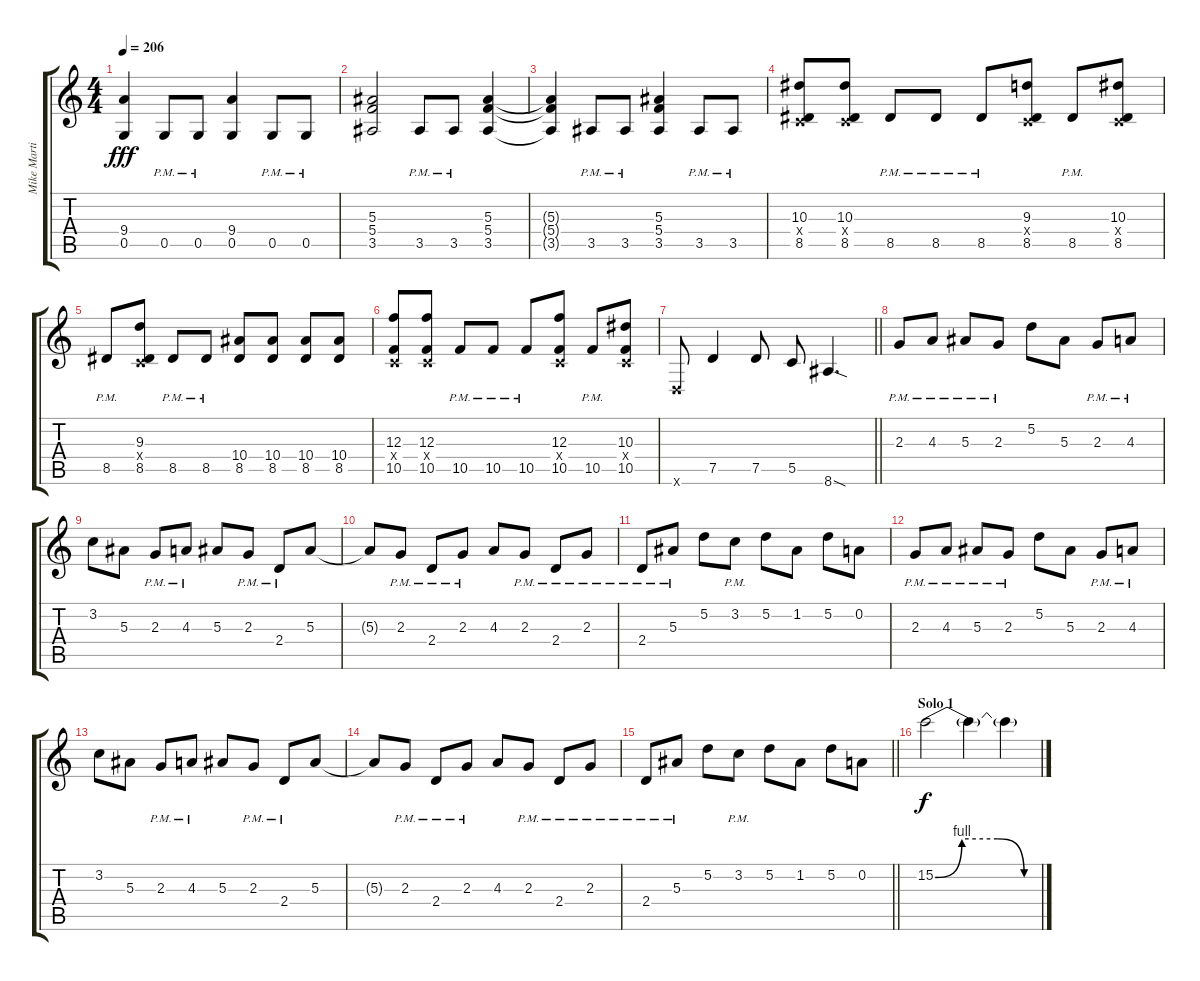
\track ("Mike Martin" "Mike Marti") {instrument distortionguitar}
\staff {score tabs}
\tuning (D4 A3 F3 C3 G2 D2) {hide}
\ts (4 4)
\tempo 206
\clef g2
\ks c
(9.4{t} 0.5{t}).4{dy fff} 0.5{pm}.8 0.5{pm}.8 (9.4 0.5).4 0.5{pm}.8 0.5{pm}.8 |
(5.3 5.4 3.5).2 3.5{pm}.8 3.5{pm}.8 (5.3 5.4 3.5).4 |
(5.3{t} 5.4{t} 3.5{t}).4 3.5{pm}.8 3.5{pm}.8 (5.3 5.4 3.5).4 3.5{pm}.8 3.5{pm}.8 |
(10.3 0.4{x} 8.5).8 (10.3 0.4{x} 8.5).8 8.5{pm}.8 8.5{pm}.8 8.5{pm}.8 (9.3 0.4{x} 8.5).8 8.5{pm}.8 (10.3 0.4{x} 8.5).8 |
8.5{pm}.8 (9.3 0.4{x} 8.5).8 8.5{pm}.8 8.5{pm}.8 (10.4 8.5).8 (10.4 8.5).8 (10.4 8.5).8 (10.4 8.5).8 |
(12.3 0.4{x} 10.5).8 (12.3 0.4{x} 10.5).8 10.5{pm}.8 10.5{pm}.8 10.5{pm}.8 (12.3 0.4{x} 10.5).8 10.5{pm}.8 (10.3 0.4{x} 10.5).8 |
\barLineRight lightlight
0.6{x}.8 7.5.4 7.5.8 5.5.8 8.6{sod}.4{d} |
2.3{pm}.8 4.3{pm}.8 5.3{pm}.8 2.3{pm}.8 5.2.8 5.3.8 2.3{pm}.8 4.3{pm}.8 |
3.2.8 5.3.8 2.3{pm}.8 4.3{pm}.8 5.3.8 2.3{pm}.8 2.4{pm}.8 5.3.8 |
5.3{t}.8 2.3{pm}.8 2.4{pm}.8 2.3{pm}.8 4.3.8 2.3{pm}.8 2.4{pm}.8 2.3{pm}.8 |
2.4{pm}.8 5.3{pm}.8 5.2.8 3.2{pm}.8 5.2.8 1.2.8 5.2.8 0.2.8 |
2.3{pm}.8 4.3{pm}.8 5.3{pm}.8 2.3{pm}.8 5.2.8 5.3.8 2.3{pm}.8 4.3{pm}.8 |
3.2.8 5.3.8 2.3{pm}.8 4.3{pm}.8 5.3.8 2.3{pm}.8 2.4{pm}.8 5.3.8 |
5.3{t}.8 2.3{pm}.8 2.4{pm}.8 2.3{pm}.8 4.3.8 2.3{pm}.8 2.4{pm}.8 2.3{pm}.8 |
\barLineRight lightlight
2.4{pm}.8 5.3{pm}.8 5.2.8 3.2{pm}.8 5.2.8 1.2.8 5.2.8 0.2.8 |
\section ("" "Solo 1")
15.2{be (custom 0 0 15 4 35 4 50 0 60 0)}.2{dy f volume 16} 15.2{t}.4 15.2{t}.4
